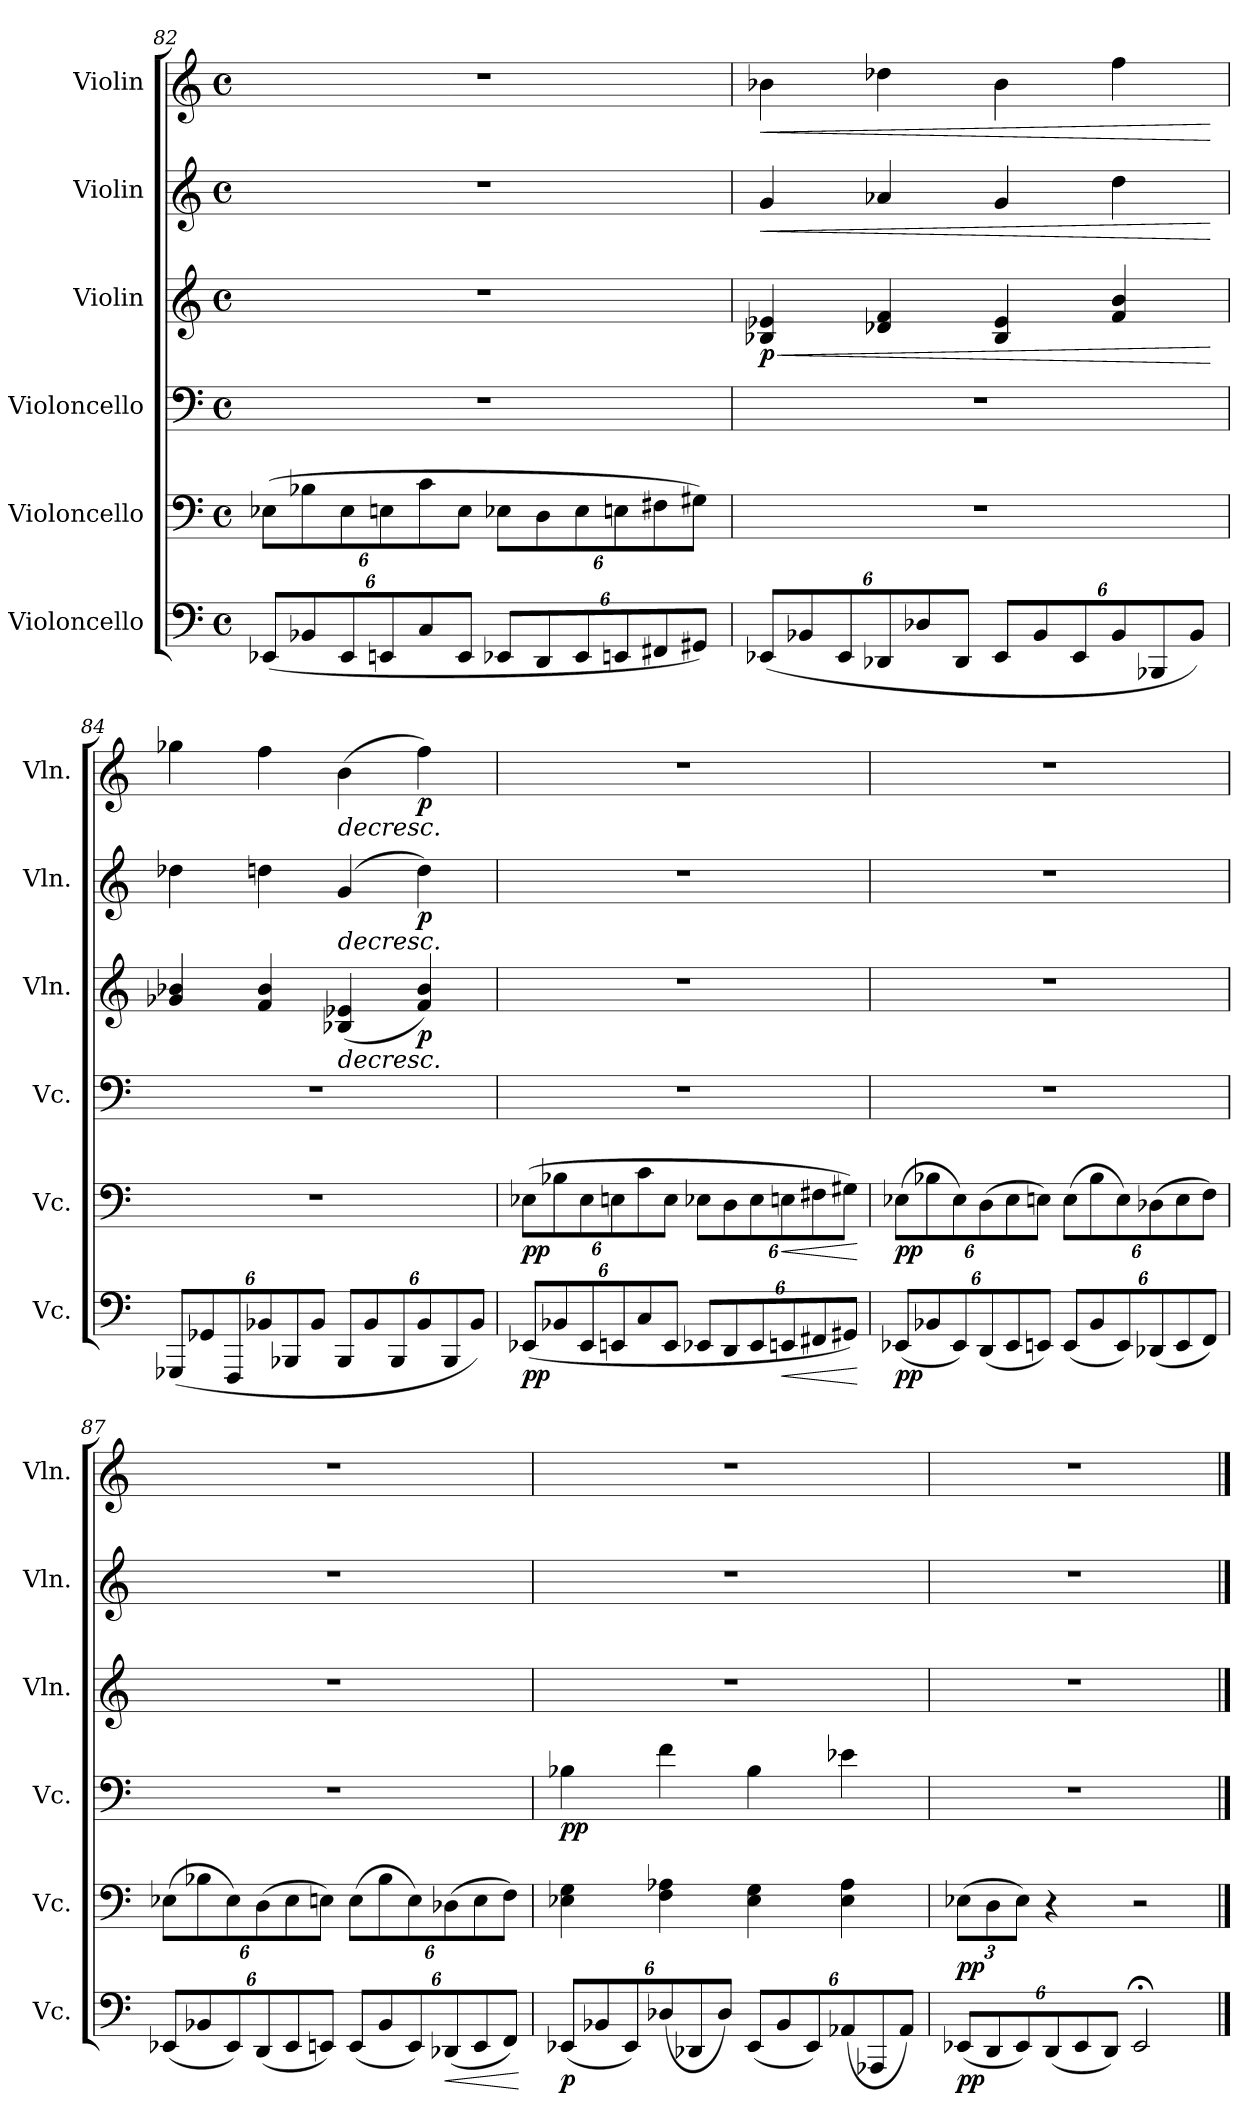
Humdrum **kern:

**kern	**dynam	**kern	**dynam	**kern	**dynam	**kern	**dynam	**kern	**dynam	**kern	**dynam
*part6	*part6	*part5	*part5	*part4	*part4	*part3	*part3	*part2	*part2	*part1	*part1
*staff6	*staff6	*staff5	*staff5	*staff4	*staff4	*staff3	*staff3	*staff2	*staff2	*staff1	*staff1
*I"Violoncello	*	*I"Violoncello	*	*I"Violoncello	*	*I"Violin	*	*I"Violin	*	*I"Violin	*
*I'Vc.	*	*I'Vc.	*	*I'Vc.	*	*I'Vln.	*	*I'Vln.	*	*I'Vln.	*
!!LO:LB:g=z
*clefF4	*	*clefF4	*	*clefF4	*	*clefG2	*	*clefG2	*	*clefG2	*
*k[]	*	*k[]	*	*k[]	*	*k[]	*	*k[]	*	*k[]	*
*M4/4	*	*M4/4	*	*M4/4	*	*M4/4	*	*M4/4	*	*M4/4	*
*met(c)	*	*met(c)	*	*met(c)	*	*met(c)	*	*met(c)	*	*met(c)	*
*Xbrackettup	*	*Xbrackettup	*	*	*	*	*	*	*	*	*
=82	=82	=82	=82	=82	=82	=82	=82	=82	=82	=82	=82
(12EE-X/L	.	(12E-X\L	.	1r	.	1r	.	1r	.	1r	.
12BB-X/	.	12B-X\	.	.	.	.	.	.	.	.	.
12EE-/	.	12E-\	.	.	.	.	.	.	.	.	.
12EEn/	.	12En\	.	.	.	.	.	.	.	.	.
12C/	.	12c\	.	.	.	.	.	.	.	.	.
12EE/J	.	12E\J	.	.	.	.	.	.	.	.	.
12EE-X/L	.	12E-X\L	.	.	.	.	.	.	.	.	.
12DD/	.	12D\	.	.	.	.	.	.	.	.	.
12EE-/	.	12E-\	.	.	.	.	.	.	.	.	.
12EEn/	.	12En\	.	.	.	.	.	.	.	.	.
12FF#X/	.	12F#X\	.	.	.	.	.	.	.	.	.
12GG#X/J)	.	12G#X\J)	.	.	.	.	.	.	.	.	.
=83	=83	=83	=83	=83	=83	=83	=83	=83	=83	=83	=83
!	!	!	!	!	!	!	!LO:HP:b	!	!LO:HP:b	!	!LO:HP:b
!	!	!	!	!	!	!	!LO:DY:n=1:b	!	!	!	!
(12EE-X/L	.	1r	.	1r	.	4B-X/ 4e-X/	< p	4g/	<	4b-X\	<
12BB-X/	.	.	.	.	.	.	.	.	.	.	.
12EE-/	.	.	.	.	.	.	.	.	.	.	.
12DD-X/	.	.	.	.	.	4d-X/ 4f/	.	4a-X/	.	4dd-X\	.
12D-X/	.	.	.	.	.	.	.	.	.	.	.
12DD-/J	.	.	.	.	.	.	.	.	.	.	.
12EE-/L	.	.	.	.	.	4B-/ 4e-/	.	4g/	.	4b-\	.
12BB-/	.	.	.	.	.	.	.	.	.	.	.
12EE-/	.	.	.	.	.	.	.	.	.	.	.
12BB-/	.	.	.	.	.	4f/ 4b/	.	4dd\	.	4ff\	.
12BBB-X/	.	.	.	.	.	.	.	.	.	.	.
12BB-/J)	.	.	.	.	.	.	.	.	.	.	.
.	.	.	.	.	.	.	[	.	[	.	[
!!LO:PB:g=z
=84	=84	=84	=84	=84	=84	=84	=84	=84	=84	=84	=84
(12GGG-X/L	.	1r	.	1r	.	4g-X/ 4b-X/	.	4dd-X\	.	4gg-X\	.
12GG-X/	.	.	.	.	.	.	.	.	.	.	.
12FFF/	.	.	.	.	.	.	.	.	.	.	.
12BB-X/	.	.	.	.	.	4f/ 4b-/	.	4ddn\	.	4ff\	.
12BBB-X/	.	.	.	.	.	.	.	.	.	.	.
12BB-/J	.	.	.	.	.	.	.	.	.	.	.
!	!	!	!	!	!	!	!LO:HP:b	!	!LO:HP:b	!	!LO:HP:b
12BBB-/L	.	.	.	.	.	(4B-X/ 4e-X/	>	(4g/	>	(4b\	>
12BB-/	.	.	.	.	.	.	.	.	.	.	.
12BBB-/	.	.	.	.	.	.	.	.	.	.	.
!	!	!	!	!	!	!	!LO:DY:b	!	!LO:DY:b	!	!LO:DY:b
12BB-/	.	.	.	.	.	4f/ 4b-/)	p	4dd\)	p	4ff\)	p
12BBB-/	.	.	.	.	.	.	.	.	.	.	.
12BB-/J)	.	.	.	.	.	.	.	.	.	.	.
.	.	.	.	.	.	.	]	.	]	.	]
=85	=85	=85	=85	=85	=85	=85	=85	=85	=85	=85	=85
!	!LO:DY:b	!	!LO:DY:b	!	!	!	!	!	!	!	!
(12EE-X/L	pp	(12E-X\L	pp	1r	.	1r	.	1r	.	1r	.
12BB-X/	.	12B-X\	.	.	.	.	.	.	.	.	.
12EE-/	.	12E-\	.	.	.	.	.	.	.	.	.
12EEn/	.	12En\	.	.	.	.	.	.	.	.	.
12C/	.	12c\	.	.	.	.	.	.	.	.	.
12EE/J	.	12E\J	.	.	.	.	.	.	.	.	.
12EE-X/L	.	12E-X\L	.	.	.	.	.	.	.	.	.
12DD/	.	12D\	.	.	.	.	.	.	.	.	.
12EE-/	.	12E-\	.	.	.	.	.	.	.	.	.
!	!LO:HP:b	!	!LO:HP:b	!	!	!	!	!	!	!	!
12EEn/	<	12En\	<	.	.	.	.	.	.	.	.
12FF#X/	.	12F#X\	.	.	.	.	.	.	.	.	.
12GG#X/J)	.	12G#X\J)	.	.	.	.	.	.	.	.	.
.	[	.	[	.	.	.	.	.	.	.	.
!!LO:LB:g=z
=86	=86	=86	=86	=86	=86	=86	=86	=86	=86	=86	=86
!	!LO:DY:b	!	!LO:DY:b	!	!	!	!	!	!	!	!
(12EE-X/L	pp	(12E-X\L	pp	1r	.	1r	.	1r	.	1r	.
12BB-X/	.	12B-X\	.	.	.	.	.	.	.	.	.
12EE-/)	.	12E-\)	.	.	.	.	.	.	.	.	.
(12DD/	.	(12D\	.	.	.	.	.	.	.	.	.
12EE-/	.	12E-\	.	.	.	.	.	.	.	.	.
12EEn/J)	.	12En\J)	.	.	.	.	.	.	.	.	.
(12EE/L	.	(12E\L	.	.	.	.	.	.	.	.	.
12BB-/	.	12B-\	.	.	.	.	.	.	.	.	.
12EE/)	.	12E\)	.	.	.	.	.	.	.	.	.
(12DD-X/	.	(12D-X\	.	.	.	.	.	.	.	.	.
12EE/	.	12E\	.	.	.	.	.	.	.	.	.
12FF/J)	.	12F\J)	.	.	.	.	.	.	.	.	.
=87	=87	=87	=87	=87	=87	=87	=87	=87	=87	=87	=87
(12EE-X/L	.	(12E-X\L	.	1r	.	1r	.	1r	.	1r	.
12BB-X/	.	12B-X\	.	.	.	.	.	.	.	.	.
12EE-/)	.	12E-\)	.	.	.	.	.	.	.	.	.
(12DD/	.	(12D\	.	.	.	.	.	.	.	.	.
12EE-/	.	12E-\	.	.	.	.	.	.	.	.	.
12EEn/J)	.	12En\J)	.	.	.	.	.	.	.	.	.
(12EE/L	.	(12E\L	.	.	.	.	.	.	.	.	.
12BB-/	.	12B-\	.	.	.	.	.	.	.	.	.
12EE/)	.	12E\)	.	.	.	.	.	.	.	.	.
!	!LO:HP:b	!	!	!	!	!	!	!	!	!	!
(12DD-X/	<	(12D-X\	.	.	.	.	.	.	.	.	.
12EE/	.	12E\	.	.	.	.	.	.	.	.	.
12FF/J)	.	12F\J)	.	.	.	.	.	.	.	.	.
.	[	.	.	.	.	.	.	.	.	.	.
!!LO:PB:g=z
=88	=88	=88	=88	=88	=88	=88	=88	=88	=88	=88	=88
*	*	*	*	*	*	*	*	*	*	*MM44	*
!	!LO:DY:b	!	!	!	!LO:DY:b	!	!	!	!	!	!
(12EE-X/L	p	4E-X\ 4G\	.	4B-X\	pp	1r	.	1r	.	1r	.
12BB-X/	.	.	.	.	.	.	.	.	.	.	.
12EE-/)	.	.	.	.	.	.	.	.	.	.	.
(12D-X/	.	4F\ 4A-X\	.	4f\	.	.	.	.	.	.	.
12DD-X/	.	.	.	.	.	.	.	.	.	.	.
12D-/J)	.	.	.	.	.	.	.	.	.	.	.
(12EE-/L	.	4E-\ 4G\	.	4B-\	.	.	.	.	.	.	.
12BB-/	.	.	.	.	.	.	.	.	.	.	.
12EE-/)	.	.	.	.	.	.	.	.	.	.	.
(12AA-X/	.	4E-\ 4A-\	.	4e-X\	.	.	.	.	.	.	.
12AAA-X/	.	.	.	.	.	.	.	.	.	.	.
12AA-/J)	.	.	.	.	.	.	.	.	.	.	.
=89	=89	=89	=89	=89	=89	=89	=89	=89	=89	=89	=89
!	!LO:DY:b	!	!LO:DY:b	!	!	!	!	!	!	!	!
(12EE-X/L	pp	(12E-X\L	pp	1r	.	1r	.	1r	.	1r	.
12DD/	.	12D\	.	.	.	.	.	.	.	.	.
12EE-/)	.	12E-\J)	.	.	.	.	.	.	.	.	.
(12DD/	.	4r	.	.	.	.	.	.	.	.	.
12EE-/	.	.	.	.	.	.	.	.	.	.	.
12DD/J)	.	.	.	.	.	.	.	.	.	.	.
2EE-;</	.	2r	.	.	.	.	.	.	.	.	.
==	==	==	==	==	==	==	==	==	==	==	==
*-	*-	*-	*-	*-	*-	*-	*-	*-	*-	*-	*-
